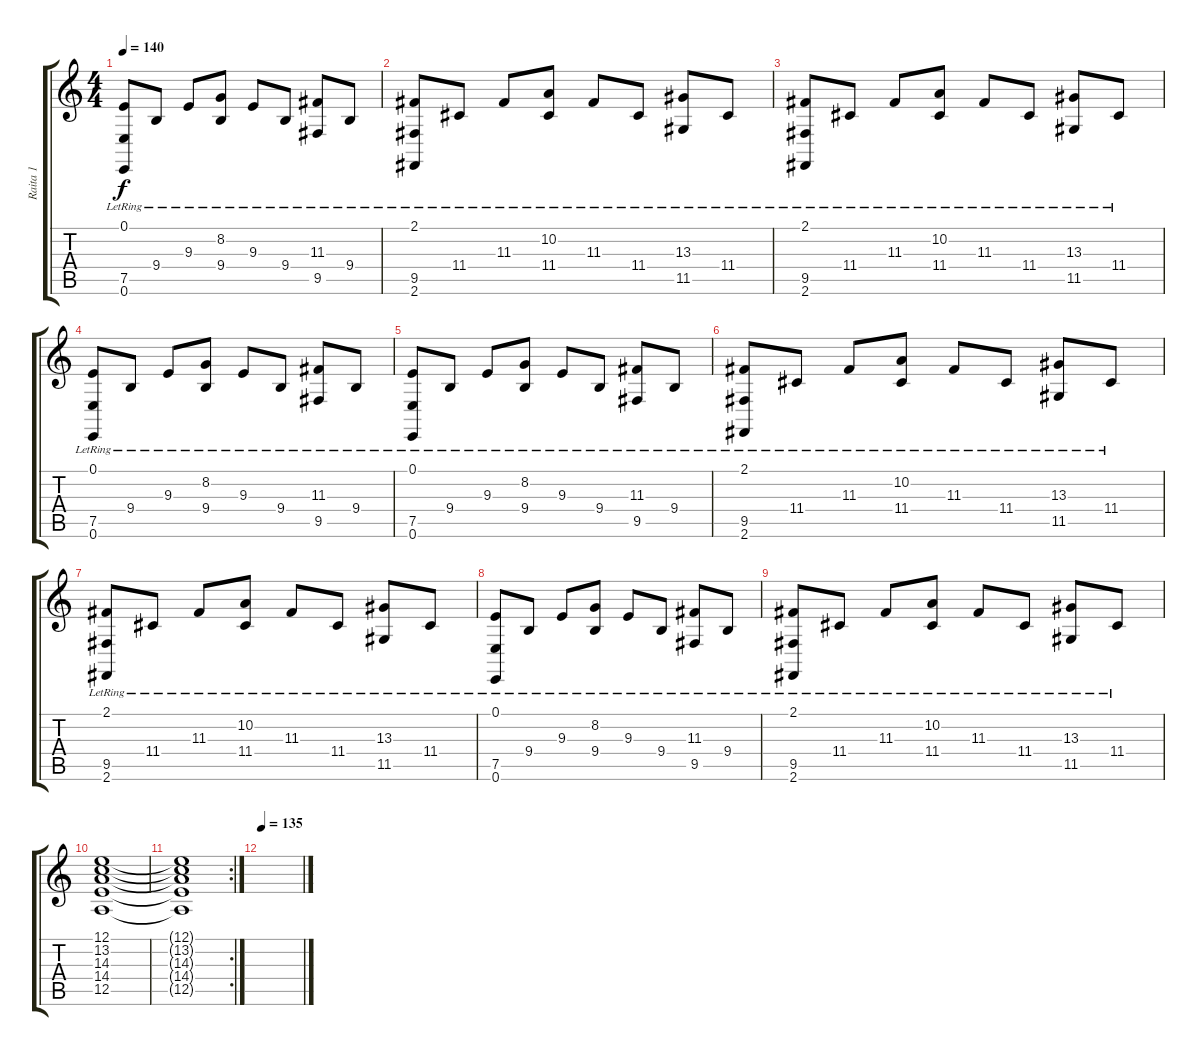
\track ("Raita 1" "Raita 1") {instrument harpsichord}
\staff {score tabs}
\tuning (E4 B3 G3 D3 A2 E2) {hide}
\ts (4 4)
\tempo 140
\clef g2
\ks c
(0.1{lr} 7.5{lr} 0.6{lr}).8{dy f} 9.4{lr}.8 9.3{lr}.8 (8.2{lr} 9.4{lr}).8 9.3{lr}.8 9.4{lr}.8 (11.3{lr} 9.5{lr}).8 9.4{lr}.8 |
(2.1{lr} 9.5{lr} 2.6{lr}).8 11.4{lr}.8 11.3{lr}.8 (10.2{lr} 11.4{lr}).8 11.3{lr}.8 11.4{lr}.8 (13.3{lr} 11.5{lr}).8 11.4{lr}.8 |
(2.1{lr} 9.5{lr} 2.6{lr}).8 11.4{lr}.8 11.3{lr}.8 (10.2{lr} 11.4{lr}).8 11.3{lr}.8 11.4{lr}.8 (13.3{lr} 11.5{lr}).8 11.4{lr}.8 |
(0.1{lr} 7.5{lr} 0.6{lr}).8 9.4{lr}.8 9.3{lr}.8 (8.2{lr} 9.4{lr}).8 9.3{lr}.8 9.4{lr}.8 (11.3{lr} 9.5{lr}).8 9.4{lr}.8 |
(0.1{lr} 7.5{lr} 0.6{lr}).8 9.4{lr}.8 9.3{lr}.8 (8.2{lr} 9.4{lr}).8 9.3{lr}.8 9.4{lr}.8 (11.3{lr} 9.5{lr}).8 9.4{lr}.8 |
(2.1{lr} 9.5{lr} 2.6{lr}).8 11.4{lr}.8 11.3{lr}.8 (10.2{lr} 11.4{lr}).8 11.3{lr}.8 11.4{lr}.8 (13.3{lr} 11.5{lr}).8 11.4{lr}.8 |
(2.1{lr} 9.5{lr} 2.6{lr}).8 11.4{lr}.8 11.3{lr}.8 (10.2{lr} 11.4{lr}).8 11.3{lr}.8 11.4{lr}.8 (13.3{lr} 11.5{lr}).8 11.4{lr}.8 |
(0.1{lr} 7.5{lr} 0.6{lr}).8 9.4{lr}.8 9.3{lr}.8 (8.2{lr} 9.4{lr}).8 9.3{lr}.8 9.4{lr}.8 (11.3{lr} 9.5{lr}).8 9.4{lr}.8 |
(2.1{lr} 9.5{lr} 2.6{lr}).8 11.4{lr}.8 11.3{lr}.8 (10.2{lr} 11.4{lr}).8 11.3{lr}.8 11.4{lr}.8 (13.3{lr} 11.5{lr}).8 11.4{lr}.8 |
(12.1 13.2 14.3 14.4 12.5).1 |
\rc 2
(12.1{t} 13.2{t} 14.3{t} 14.4{t} 12.5{t}).1 |
\tempo 135
